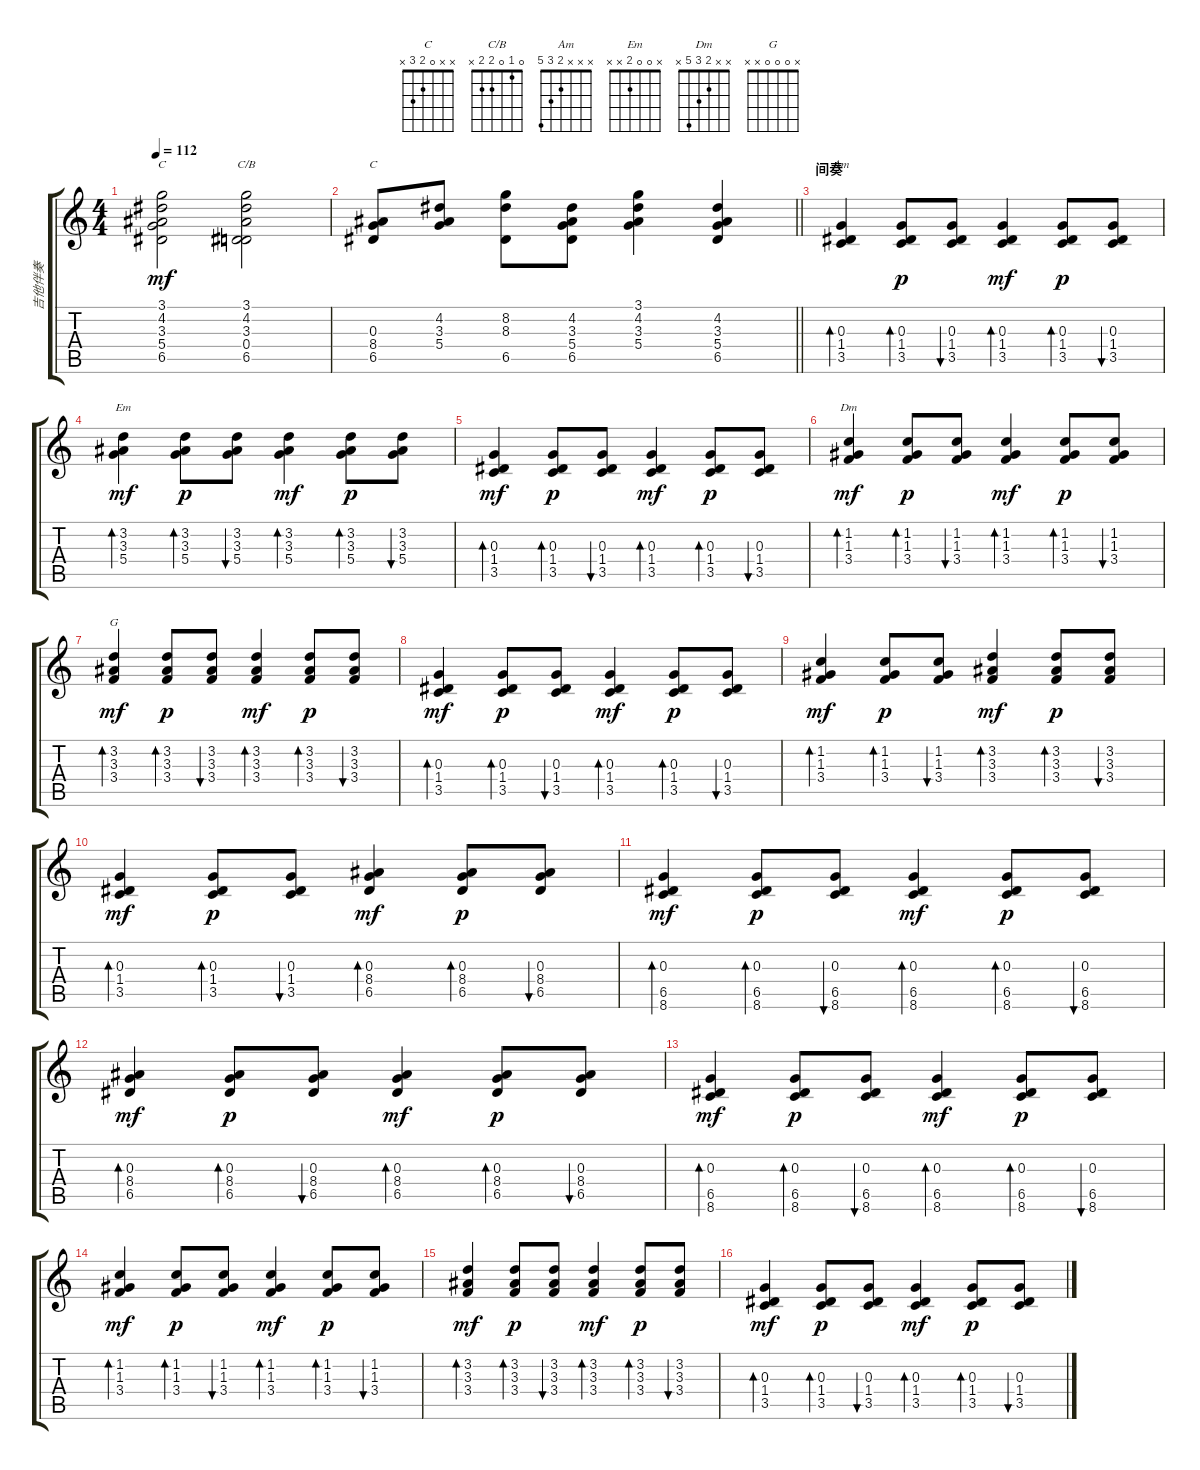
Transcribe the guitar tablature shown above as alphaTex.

\track ("吉他伴奏" "吉他伴奏") {instrument acousticguitarsteel}
\staff {score tabs}
\tuning (E4 B3 G3 D3 A2 E2) {hide}
\chord ("C" 0 1 0 2 3 x)
\chord ("C/B" 0 1 0 2 2 x)
\chord ("C" x x 0 2 3 x)
\chord ("Am" x x x 2 3 5)
\chord ("Em" x 0 0 2 x x)
\chord ("Dm" x x 2 3 5 x)
\chord ("G" x 0 0 0 x x)
\ts (4 4)
\tempo 112
\clef g2
\ks c
(3.1 4.2 3.3 5.4 6.5).2{ch "C" dy mf} (3.1 4.2 3.3 0.4 6.5).2{ch "C/B"} |
\barLineRight lightlight
(0.3 8.4 6.5).8{ch "C"} (4.2 3.3 5.4).8 (8.2 8.3 6.5).8 (4.2 3.3 5.4 6.5).8 (3.1 4.2 3.3 5.4).4 (4.2 3.3 5.4 6.5).4 |
\section ("" "间奏")
(0.3 1.4 3.5).4{bd 60 ch "Am"} (0.3 1.4 3.5).8{bd 60 dy p} (0.3 1.4 3.5).8{bu 60} (0.3 1.4 3.5).4{bd 60 dy mf} (0.3 1.4 3.5).8{bd 60 dy p} (0.3 1.4 3.5).8{bu 60} |
(3.2 3.3 5.4).4{bd 60 ch "Em" dy mf} (3.2 3.3 5.4).8{bd 60 dy p} (3.2 3.3 5.4).8{bu 60} (3.2 3.3 5.4).4{bd 60 dy mf} (3.2 3.3 5.4).8{bd 60 dy p} (3.2 3.3 5.4).8{bu 60} |
(0.3 1.4 3.5).4{bd 60 dy mf} (0.3 1.4 3.5).8{bd 60 dy p} (0.3 1.4 3.5).8{bu 60} (0.3 1.4 3.5).4{bd 60 dy mf} (0.3 1.4 3.5).8{bd 60 dy p} (0.3 1.4 3.5).8{bu 60} |
(1.2 1.3 3.4).4{bd 60 ch "Dm" dy mf} (1.2 1.3 3.4).8{bd 60 dy p} (1.2 1.3 3.4).8{bu 60} (1.2 1.3 3.4).4{bd 60 dy mf} (1.2 1.3 3.4).8{bd 60 dy p} (1.2 1.3 3.4).8{bu 60} |
(3.2 3.3 3.4).4{bd 60 ch "G" dy mf} (3.2 3.3 3.4).8{bd 60 dy p} (3.2 3.3 3.4).8{bu 60} (3.2 3.3 3.4).4{bd 60 dy mf} (3.2 3.3 3.4).8{bd 60 dy p} (3.2 3.3 3.4).8{bu 60} |
(0.3 1.4 3.5).4{bd 60 dy mf} (0.3 1.4 3.5).8{bd 60 dy p} (0.3 1.4 3.5).8{bu 60} (0.3 1.4 3.5).4{bd 60 dy mf} (0.3 1.4 3.5).8{bd 60 dy p} (0.3 1.4 3.5).8{bu 60} |
(1.2 1.3 3.4).4{bd 60 dy mf} (1.2 1.3 3.4).8{bd 60 dy p} (1.2 1.3 3.4).8{bu 60} (3.2 3.3 3.4).4{bd 60 dy mf} (3.2 3.3 3.4).8{bd 60 dy p} (3.2 3.3 3.4).8{bu 60} |
(0.3 1.4 3.5).4{bd 60 dy mf} (0.3 1.4 3.5).8{bd 60 dy p} (0.3 1.4 3.5).8{bu 60} (0.3 8.4 6.5).4{bd 60 dy mf} (0.3 8.4 6.5).8{bd 60 dy p} (0.3 8.4 6.5).8{bu 60} |
(0.3 6.5 8.6).4{bd 60 dy mf} (0.3 6.5 8.6).8{bd 60 dy p} (0.3 6.5 8.6).8{bu 60} (0.3 6.5 8.6).4{bd 60 dy mf} (0.3 6.5 8.6).8{bd 60 dy p} (0.3 6.5 8.6).8{bu 60} |
(0.3 8.4 6.5).4{bd 60 dy mf} (0.3 8.4 6.5).8{bd 60 dy p} (0.3 8.4 6.5).8{bu 60} (0.3 8.4 6.5).4{bd 60 dy mf} (0.3 8.4 6.5).8{bd 60 dy p} (0.3 8.4 6.5).8{bu 60} |
(0.3 6.5 8.6).4{bd 60 dy mf} (0.3 6.5 8.6).8{bd 60 dy p} (0.3 6.5 8.6).8{bu 60} (0.3 6.5 8.6).4{bd 60 dy mf} (0.3 6.5 8.6).8{bd 60 dy p} (0.3 6.5 8.6).8{bu 60} |
(1.2 1.3 3.4).4{bd 60 dy mf} (1.2 1.3 3.4).8{bd 60 dy p} (1.2 1.3 3.4).8{bu 60} (1.2 1.3 3.4).4{bd 60 dy mf} (1.2 1.3 3.4).8{bd 60 dy p} (1.2 1.3 3.4).8{bu 60} |
(3.2 3.3 3.4).4{bd 60 dy mf} (3.2 3.3 3.4).8{bd 60 dy p} (3.2 3.3 3.4).8{bu 60} (3.2 3.3 3.4).4{bd 60 dy mf} (3.2 3.3 3.4).8{bd 60 dy p} (3.2 3.3 3.4).8{bu 60} |
(0.3 1.4 3.5).4{bd 60 dy mf} (0.3 1.4 3.5).8{bd 60 dy p} (0.3 1.4 3.5).8{bu 60} (0.3 1.4 3.5).4{bd 60 dy mf} (0.3 1.4 3.5).8{bd 60 dy p} (0.3 1.4 3.5).8{bu 60}
